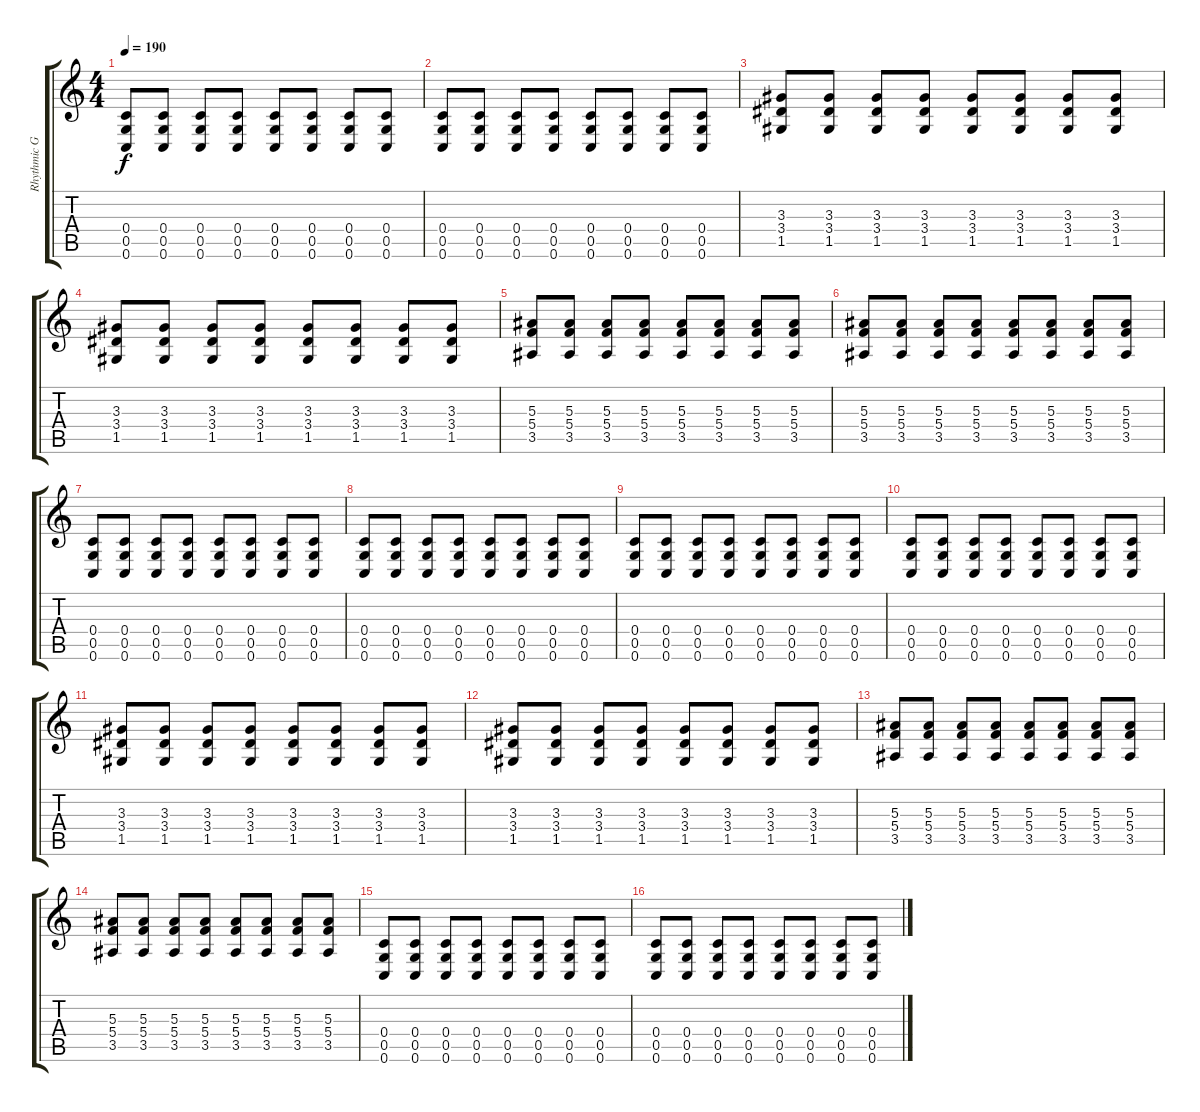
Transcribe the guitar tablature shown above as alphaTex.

\track ("Rhythmic Guitar" "Rhythmic G") {instrument distortionguitar}
\staff {score tabs}
\tuning (D4 A3 F3 C3 G2 C2) {hide}
\ts (4 4)
\tempo 190
\clef g2
\ks c
(0.4 0.5 0.6).8{dy f} (0.4 0.5 0.6).8 (0.4 0.5 0.6).8 (0.4 0.5 0.6).8 (0.4 0.5 0.6).8 (0.4 0.5 0.6).8 (0.4 0.5 0.6).8 (0.4 0.5 0.6).8 |
(0.4 0.5 0.6).8 (0.4 0.5 0.6).8 (0.4 0.5 0.6).8 (0.4 0.5 0.6).8 (0.4 0.5 0.6).8 (0.4 0.5 0.6).8 (0.4 0.5 0.6).8 (0.4 0.5 0.6).8 |
(3.3 3.4 1.5).8 (3.3 3.4 1.5).8 (3.3 3.4 1.5).8 (3.3 3.4 1.5).8 (3.3 3.4 1.5).8 (3.3 3.4 1.5).8 (3.3 3.4 1.5).8 (3.3 3.4 1.5).8 |
(3.3 3.4 1.5).8 (3.3 3.4 1.5).8 (3.3 3.4 1.5).8 (3.3 3.4 1.5).8 (3.3 3.4 1.5).8 (3.3 3.4 1.5).8 (3.3 3.4 1.5).8 (3.3 3.4 1.5).8 |
(5.3 5.4 3.5).8 (5.3 5.4 3.5).8 (5.3 5.4 3.5).8 (5.3 5.4 3.5).8 (5.3 5.4 3.5).8 (5.3 5.4 3.5).8 (5.3 5.4 3.5).8 (5.3 5.4 3.5).8 |
(5.3 5.4 3.5).8 (5.3 5.4 3.5).8 (5.3 5.4 3.5).8 (5.3 5.4 3.5).8 (5.3 5.4 3.5).8 (5.3 5.4 3.5).8 (5.3 5.4 3.5).8 (5.3 5.4 3.5).8 |
(0.4 0.5 0.6).8 (0.4 0.5 0.6).8 (0.4 0.5 0.6).8 (0.4 0.5 0.6).8 (0.4 0.5 0.6).8 (0.4 0.5 0.6).8 (0.4 0.5 0.6).8 (0.4 0.5 0.6).8 |
(0.4 0.5 0.6).8 (0.4 0.5 0.6).8 (0.4 0.5 0.6).8 (0.4 0.5 0.6).8 (0.4 0.5 0.6).8 (0.4 0.5 0.6).8 (0.4 0.5 0.6).8 (0.4 0.5 0.6).8 |
(0.4 0.5 0.6).8 (0.4 0.5 0.6).8 (0.4 0.5 0.6).8 (0.4 0.5 0.6).8 (0.4 0.5 0.6).8 (0.4 0.5 0.6).8 (0.4 0.5 0.6).8 (0.4 0.5 0.6).8 |
(0.4 0.5 0.6).8 (0.4 0.5 0.6).8 (0.4 0.5 0.6).8 (0.4 0.5 0.6).8 (0.4 0.5 0.6).8 (0.4 0.5 0.6).8 (0.4 0.5 0.6).8 (0.4 0.5 0.6).8 |
(3.3 3.4 1.5).8 (3.3 3.4 1.5).8 (3.3 3.4 1.5).8 (3.3 3.4 1.5).8 (3.3 3.4 1.5).8 (3.3 3.4 1.5).8 (3.3 3.4 1.5).8 (3.3 3.4 1.5).8 |
(3.3 3.4 1.5).8 (3.3 3.4 1.5).8 (3.3 3.4 1.5).8 (3.3 3.4 1.5).8 (3.3 3.4 1.5).8 (3.3 3.4 1.5).8 (3.3 3.4 1.5).8 (3.3 3.4 1.5).8 |
(5.3 5.4 3.5).8 (5.3 5.4 3.5).8 (5.3 5.4 3.5).8 (5.3 5.4 3.5).8 (5.3 5.4 3.5).8 (5.3 5.4 3.5).8 (5.3 5.4 3.5).8 (5.3 5.4 3.5).8 |
(5.3 5.4 3.5).8 (5.3 5.4 3.5).8 (5.3 5.4 3.5).8 (5.3 5.4 3.5).8 (5.3 5.4 3.5).8 (5.3 5.4 3.5).8 (5.3 5.4 3.5).8 (5.3 5.4 3.5).8 |
(0.4 0.5 0.6).8 (0.4 0.5 0.6).8 (0.4 0.5 0.6).8 (0.4 0.5 0.6).8 (0.4 0.5 0.6).8 (0.4 0.5 0.6).8 (0.4 0.5 0.6).8 (0.4 0.5 0.6).8 |
(0.4 0.5 0.6).8 (0.4 0.5 0.6).8 (0.4 0.5 0.6).8 (0.4 0.5 0.6).8 (0.4 0.5 0.6).8 (0.4 0.5 0.6).8 (0.4 0.5 0.6).8 (0.4 0.5 0.6).8
